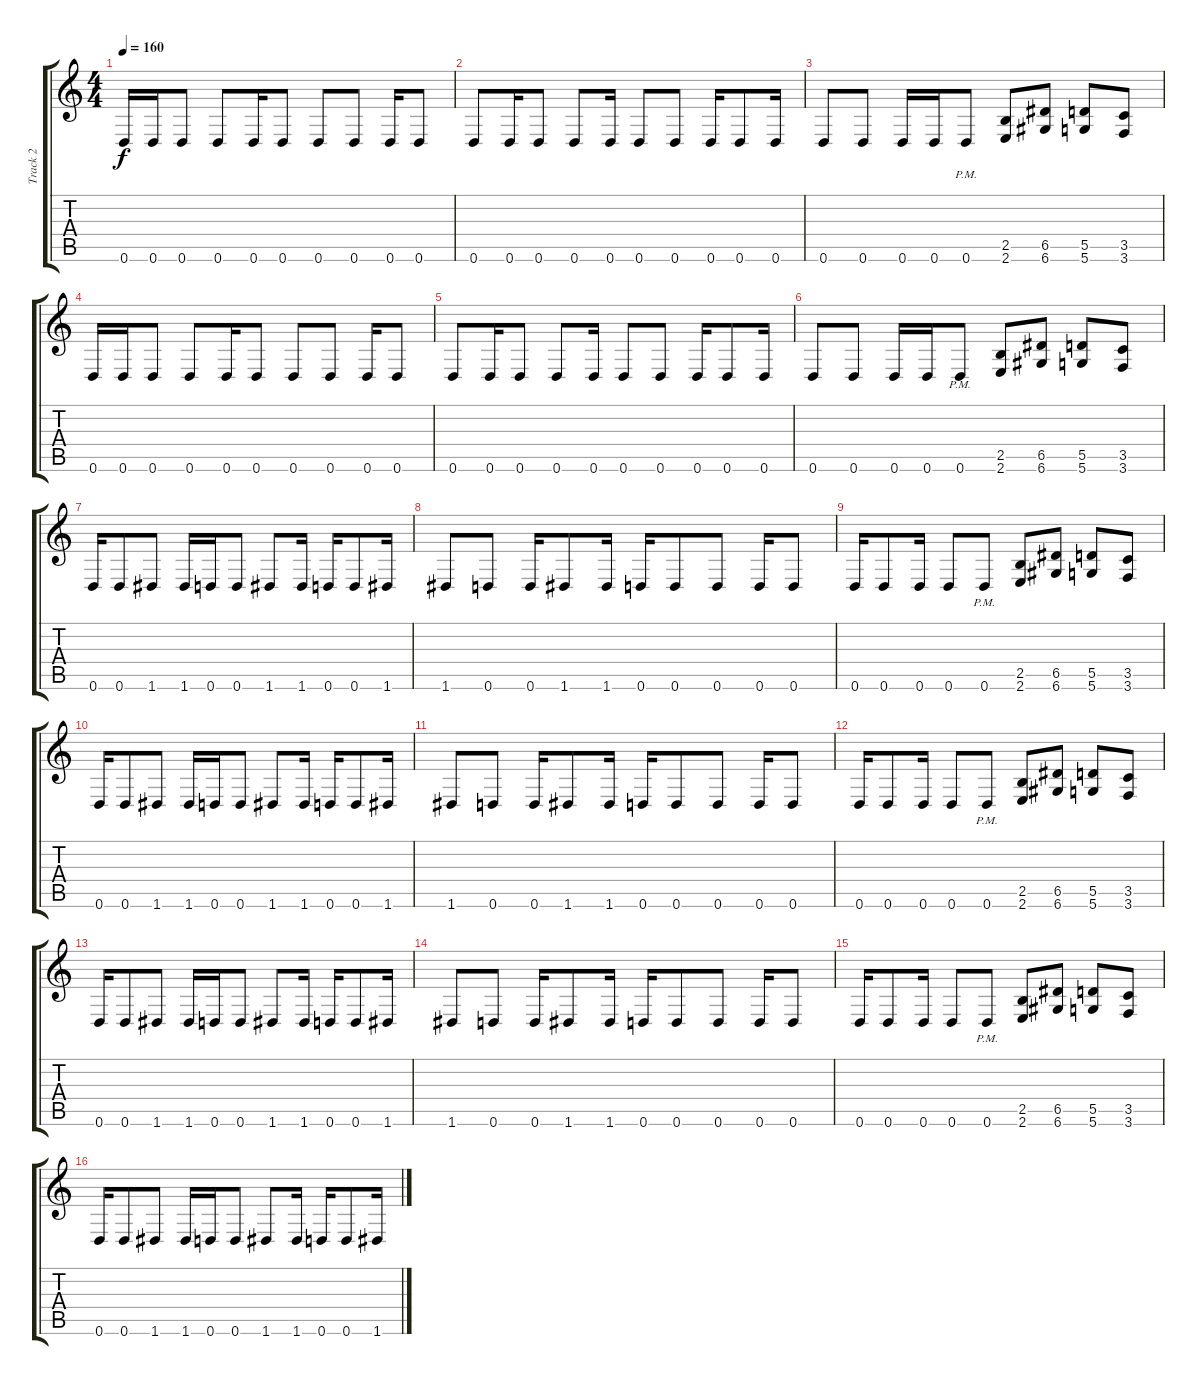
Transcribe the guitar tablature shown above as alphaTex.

\track ("Track 2" "Track 2") {instrument distortionguitar}
\staff {score tabs}
\tuning (E4 B3 G3 D3 A2 D2) {hide}
\ts (4 4)
\tempo 160
\clef g2
\ks c
0.6.16{dy f} 0.6.16 0.6.8 0.6.8 0.6.16 0.6.8 0.6.8 0.6.8 0.6.16 0.6.8 |
0.6.8 0.6.16 0.6.8 0.6.8 0.6.16 0.6.8 0.6.8 0.6.16 0.6.8 0.6.16 |
0.6.8 0.6.8 0.6.16 0.6.16 0.6{pm}.8 (2.5 2.6).8 (6.5 6.6).8 (5.5 5.6).8 (3.5 3.6).8 |
0.6.16 0.6.16 0.6.8 0.6.8 0.6.16 0.6.8 0.6.8 0.6.8 0.6.16 0.6.8 |
0.6.8 0.6.16 0.6.8 0.6.8 0.6.16 0.6.8 0.6.8 0.6.16 0.6.8 0.6.16 |
0.6.8 0.6.8 0.6.16 0.6.16 0.6{pm}.8 (2.5 2.6).8 (6.5 6.6).8 (5.5 5.6).8 (3.5 3.6).8 |
0.6.16 0.6.8 1.6.8 1.6.16 0.6.16 0.6.8 1.6.8 1.6.16 0.6.16 0.6.8 1.6.16 |
1.6.8 0.6.8 0.6.16 1.6.8 1.6.16 0.6.16 0.6.8 0.6.8 0.6.16 0.6.8 |
0.6.16 0.6.8 0.6.16 0.6.8 0.6{pm}.8 (2.5 2.6).8 (6.5 6.6).8 (5.5 5.6).8 (3.5 3.6).8 |
0.6.16 0.6.8 1.6.8 1.6.16 0.6.16 0.6.8 1.6.8 1.6.16 0.6.16 0.6.8 1.6.16 |
1.6.8 0.6.8 0.6.16 1.6.8 1.6.16 0.6.16 0.6.8 0.6.8 0.6.16 0.6.8 |
0.6.16 0.6.8 0.6.16 0.6.8 0.6{pm}.8 (2.5 2.6).8 (6.5 6.6).8 (5.5 5.6).8 (3.5 3.6).8 |
0.6.16 0.6.8 1.6.8 1.6.16 0.6.16 0.6.8 1.6.8 1.6.16 0.6.16 0.6.8 1.6.16 |
1.6.8 0.6.8 0.6.16 1.6.8 1.6.16 0.6.16 0.6.8 0.6.8 0.6.16 0.6.8 |
0.6.16 0.6.8 0.6.16 0.6.8 0.6{pm}.8 (2.5 2.6).8 (6.5 6.6).8 (5.5 5.6).8 (3.5 3.6).8 |
0.6.16 0.6.8 1.6.8 1.6.16 0.6.16 0.6.8 1.6.8 1.6.16 0.6.16 0.6.8 1.6.16
